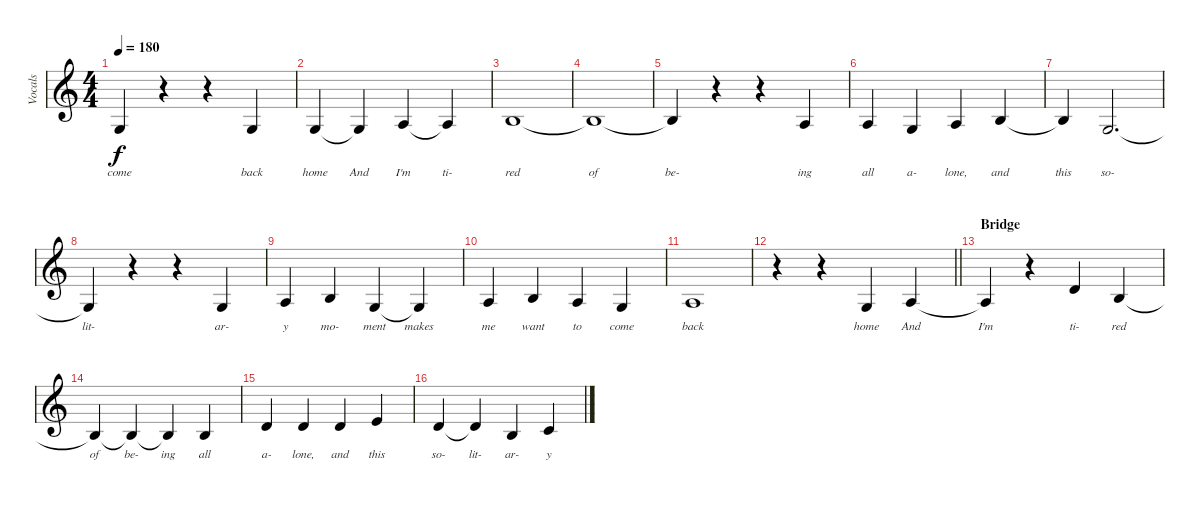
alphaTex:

\track ("Vocals" "Vocals") {instrument flute}
\staff {score}
\tuning (E4 B3 G3 D3 A2 E2) {hide}
\ts (4 4)
\tempo 180
\clef g2
\ks c
5.4{t}.4{lyrics (0 "come") lyrics (1 "") lyrics (2 "") lyrics (3 "") lyrics (4 "") dy f} r.4 r.4 5.4.4{lyrics (0 "back") lyrics (1 "") lyrics (2 "") lyrics (3 "") lyrics (4 "")} |
5.4.4{lyrics (0 "home") lyrics (1 "") lyrics (2 "") lyrics (3 "") lyrics (4 "")} 5.4{t}.4{lyrics (0 "And") lyrics (1 "") lyrics (2 "") lyrics (3 "") lyrics (4 "")} 2.3.4{lyrics (0 "I'm") lyrics (1 "") lyrics (2 "") lyrics (3 "") lyrics (4 "")} 2.3{t}.4{lyrics (0 "ti-") lyrics (1 "") lyrics (2 "") lyrics (3 "") lyrics (4 "")} |
4.3.1{lyrics (0 "red") lyrics (1 "") lyrics (2 "") lyrics (3 "") lyrics (4 "")} |
4.3{t}.1{lyrics (0 "of") lyrics (1 "") lyrics (2 "") lyrics (3 "") lyrics (4 "")} |
4.3{t}.4{lyrics (0 "be-") lyrics (1 "") lyrics (2 "") lyrics (3 "") lyrics (4 "")} r.4 r.4 2.3.4{lyrics (0 "ing") lyrics (1 "") lyrics (2 "") lyrics (3 "") lyrics (4 "")} |
2.3.4{lyrics (0 "all") lyrics (1 "") lyrics (2 "") lyrics (3 "") lyrics (4 "")} 5.4.4{lyrics (0 "a-") lyrics (1 "") lyrics (2 "") lyrics (3 "") lyrics (4 "")} 2.3.4{lyrics (0 "lone,") lyrics (1 "") lyrics (2 "") lyrics (3 "") lyrics (4 "")} 4.3.4{lyrics (0 "and") lyrics (1 "") lyrics (2 "") lyrics (3 "") lyrics (4 "")} |
4.3{t}.4{lyrics (0 "this") lyrics (1 "") lyrics (2 "") lyrics (3 "") lyrics (4 "")} 5.4.2{d lyrics (0 "so-") lyrics (1 "") lyrics (2 "") lyrics (3 "") lyrics (4 "")} |
5.4{t}.4{lyrics (0 "lit-") lyrics (1 "") lyrics (2 "") lyrics (3 "") lyrics (4 "")} r.4 r.4 5.4.4{lyrics (0 "ar-") lyrics (1 "") lyrics (2 "") lyrics (3 "") lyrics (4 "")} |
2.3.4{lyrics (0 "y") lyrics (1 "") lyrics (2 "") lyrics (3 "") lyrics (4 "")} 4.3.4{lyrics (0 "mo-") lyrics (1 "") lyrics (2 "") lyrics (3 "") lyrics (4 "")} 5.4.4{lyrics (0 "ment") lyrics (1 "") lyrics (2 "") lyrics (3 "") lyrics (4 "")} 5.4{t}.4{lyrics (0 "makes") lyrics (1 "") lyrics (2 "") lyrics (3 "") lyrics (4 "")} |
2.3.4{lyrics (0 "me") lyrics (1 "") lyrics (2 "") lyrics (3 "") lyrics (4 "")} 4.3.4{lyrics (0 "want") lyrics (1 "") lyrics (2 "") lyrics (3 "") lyrics (4 "")} 2.3.4{lyrics (0 "to") lyrics (1 "") lyrics (2 "") lyrics (3 "") lyrics (4 "")} 5.4.4{lyrics (0 "come") lyrics (1 "") lyrics (2 "") lyrics (3 "") lyrics (4 "")} |
2.3.1{lyrics (0 "back") lyrics (1 "") lyrics (2 "") lyrics (3 "") lyrics (4 "")} |
\barLineRight lightlight
r.4 r.4 5.4.4{lyrics (0 "home") lyrics (1 "") lyrics (2 "") lyrics (3 "") lyrics (4 "")} 2.3.4{lyrics (0 "And") lyrics (1 "") lyrics (2 "") lyrics (3 "") lyrics (4 "")} |
\section ("" "Bridge")
2.3{t}.4{lyrics (0 "I'm") lyrics (1 "") lyrics (2 "") lyrics (3 "") lyrics (4 "")} r.4 3.2.4{lyrics (0 "ti-") lyrics (1 "") lyrics (2 "") lyrics (3 "") lyrics (4 "")} 4.3.4{lyrics (0 "red") lyrics (1 "") lyrics (2 "") lyrics (3 "") lyrics (4 "")} |
4.3{t}.4{lyrics (0 "of") lyrics (1 "") lyrics (2 "") lyrics (3 "") lyrics (4 "")} 4.3{t}.4{lyrics (0 "be-") lyrics (1 "") lyrics (2 "") lyrics (3 "") lyrics (4 "")} 4.3{t}.4{lyrics (0 "ing") lyrics (1 "") lyrics (2 "") lyrics (3 "") lyrics (4 "")} 4.3.4{lyrics (0 "all") lyrics (1 "") lyrics (2 "") lyrics (3 "") lyrics (4 "")} |
3.2.4{lyrics (0 "a-") lyrics (1 "") lyrics (2 "") lyrics (3 "") lyrics (4 "")} 3.2.4{lyrics (0 "lone,") lyrics (1 "") lyrics (2 "") lyrics (3 "") lyrics (4 "")} 3.2.4{lyrics (0 "and") lyrics (1 "") lyrics (2 "") lyrics (3 "") lyrics (4 "")} 5.2.4{lyrics (0 "this") lyrics (1 "") lyrics (2 "") lyrics (3 "") lyrics (4 "")} |
3.2.4{lyrics (0 "so-") lyrics (1 "") lyrics (2 "") lyrics (3 "") lyrics (4 "")} 3.2{t}.4{lyrics (0 "lit-") lyrics (1 "") lyrics (2 "") lyrics (3 "") lyrics (4 "")} 4.3.4{lyrics (0 "ar-") lyrics (1 "") lyrics (2 "") lyrics (3 "") lyrics (4 "")} 5.3.4{lyrics (0 "y") lyrics (1 "") lyrics (2 "") lyrics (3 "") lyrics (4 "")}
